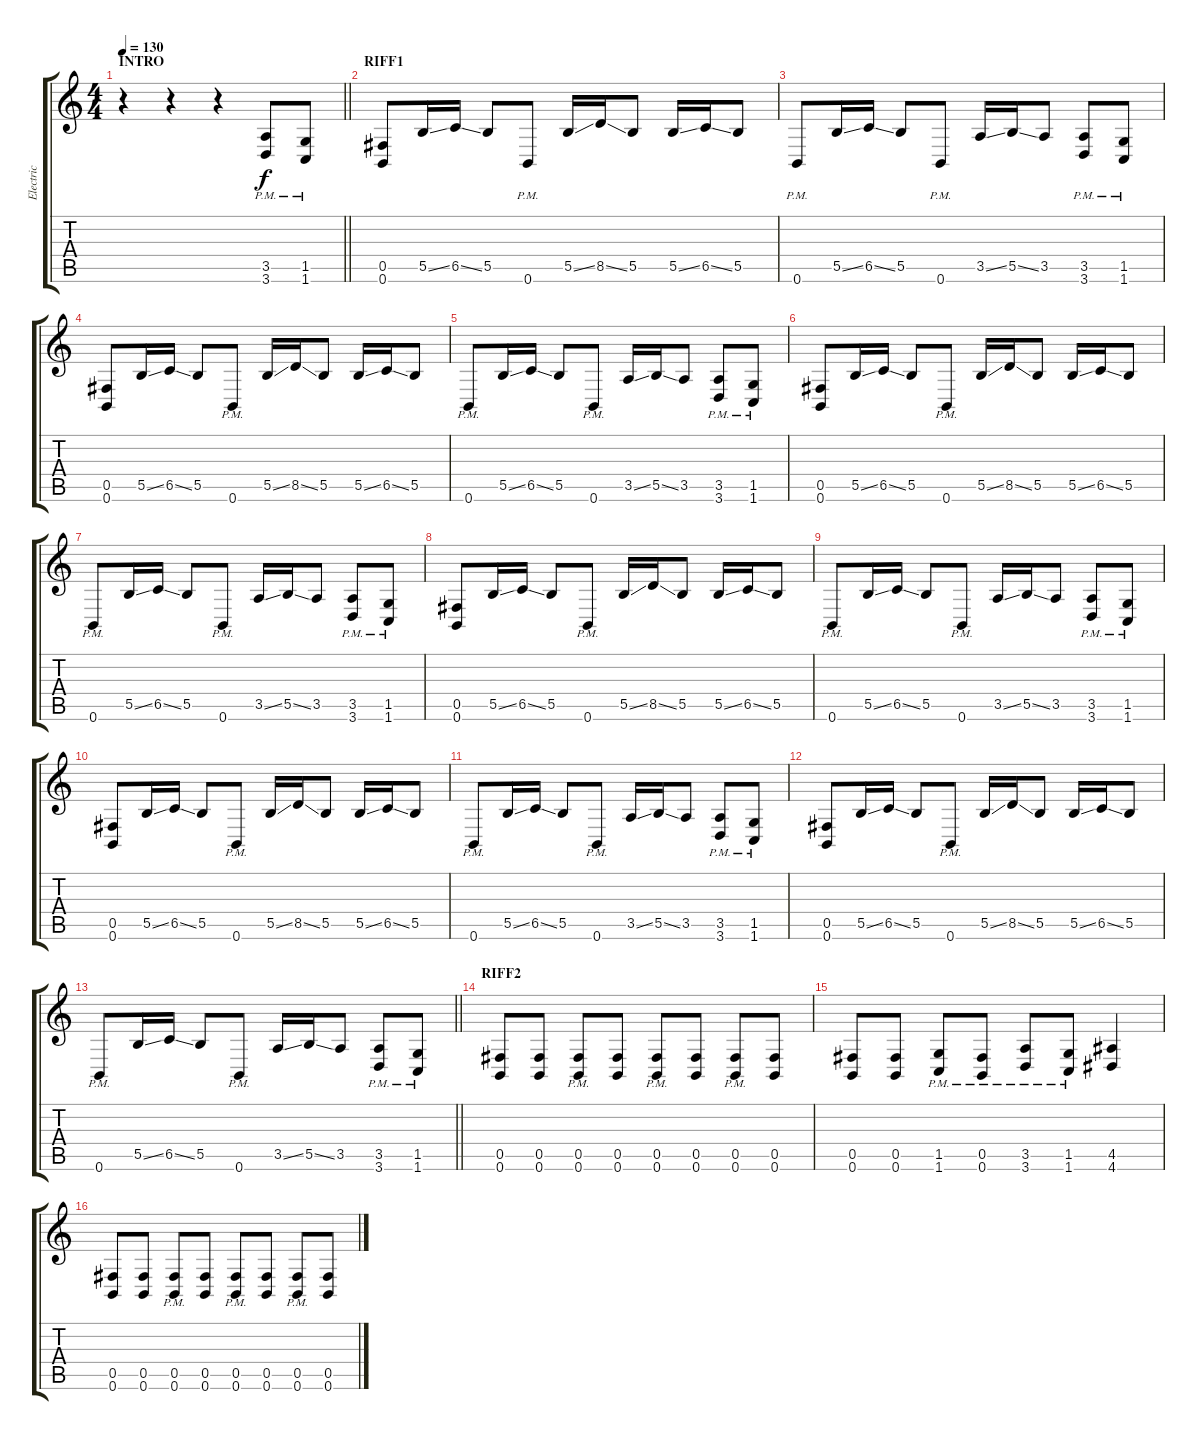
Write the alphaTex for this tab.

\track ("Electric" "Electric") {instrument distortionguitar}
\staff {score tabs}
\tuning (Db4 Ab3 E3 B2 Gb2 B1) {hide}
\ts (4 4)
\section ("" "INTRO")
\tempo 130
\clef g2
\barLineRight lightlight
\ks c
r.4{dy f instrument distortionguitar} r.4 r.4 (3.5{pm} 3.6{pm}).8 (1.5{pm} 1.6{pm}).8 |
\section ("" "RIFF1")
(0.5 0.6).8 5.5{ss}.16 6.5{ss}.16 5.5.8 0.6{pm}.8 5.5{ss}.16 8.5{ss}.16 5.5.8 5.5{ss}.16 6.5{ss}.16 5.5.8 |
0.6{pm}.8 5.5{ss}.16 6.5{ss}.16 5.5.8 0.6{pm}.8 3.5{ss}.16 5.5{ss}.16 3.5.8 (3.5{pm} 3.6{pm}).8 (1.5{pm} 1.6{pm}).8 |
(0.5 0.6).8 5.5{ss}.16 6.5{ss}.16 5.5.8 0.6{pm}.8 5.5{ss}.16 8.5{ss}.16 5.5.8 5.5{ss}.16 6.5{ss}.16 5.5.8 |
0.6{pm}.8 5.5{ss}.16 6.5{ss}.16 5.5.8 0.6{pm}.8 3.5{ss}.16 5.5{ss}.16 3.5.8 (3.5{pm} 3.6{pm}).8 (1.5{pm} 1.6{pm}).8 |
(0.5 0.6).8 5.5{ss}.16 6.5{ss}.16 5.5.8 0.6{pm}.8 5.5{ss}.16 8.5{ss}.16 5.5.8 5.5{ss}.16 6.5{ss}.16 5.5.8 |
0.6{pm}.8 5.5{ss}.16 6.5{ss}.16 5.5.8 0.6{pm}.8 3.5{ss}.16 5.5{ss}.16 3.5.8 (3.5{pm} 3.6{pm}).8 (1.5{pm} 1.6{pm}).8 |
(0.5 0.6).8 5.5{ss}.16 6.5{ss}.16 5.5.8 0.6{pm}.8 5.5{ss}.16 8.5{ss}.16 5.5.8 5.5{ss}.16 6.5{ss}.16 5.5.8 |
0.6{pm}.8 5.5{ss}.16 6.5{ss}.16 5.5.8 0.6{pm}.8 3.5{ss}.16 5.5{ss}.16 3.5.8 (3.5{pm} 3.6{pm}).8 (1.5{pm} 1.6{pm}).8 |
(0.5 0.6).8 5.5{ss}.16 6.5{ss}.16 5.5.8 0.6{pm}.8 5.5{ss}.16 8.5{ss}.16 5.5.8 5.5{ss}.16 6.5{ss}.16 5.5.8 |
0.6{pm}.8 5.5{ss}.16 6.5{ss}.16 5.5.8 0.6{pm}.8 3.5{ss}.16 5.5{ss}.16 3.5.8 (3.5{pm} 3.6{pm}).8 (1.5{pm} 1.6{pm}).8 |
(0.5 0.6).8 5.5{ss}.16 6.5{ss}.16 5.5.8 0.6{pm}.8 5.5{ss}.16 8.5{ss}.16 5.5.8 5.5{ss}.16 6.5{ss}.16 5.5.8 |
\barLineRight lightlight
0.6{pm}.8 5.5{ss}.16 6.5{ss}.16 5.5.8 0.6{pm}.8 3.5{ss}.16 5.5{ss}.16 3.5.8 (3.5{pm} 3.6{pm}).8 (1.5{pm} 1.6{pm}).8 |
\section ("" "RIFF2")
(0.5 0.6).8 (0.5 0.6).8 (0.5{pm} 0.6{pm}).8 (0.5 0.6).8 (0.5{pm} 0.6{pm}).8 (0.5 0.6).8 (0.5{pm} 0.6{pm}).8 (0.5 0.6).8 |
(0.5 0.6).8 (0.5 0.6).8 (1.5{pm} 1.6{pm}).8 (0.5{pm} 0.6{pm}).8 (3.5{pm} 3.6{pm}).8 (1.5{pm} 1.6{pm}).8 (4.5 4.6).4 |
(0.5 0.6).8 (0.5 0.6).8 (0.5{pm} 0.6{pm}).8 (0.5 0.6).8 (0.5{pm} 0.6{pm}).8 (0.5 0.6).8 (0.5{pm} 0.6{pm}).8 (0.5 0.6).8
